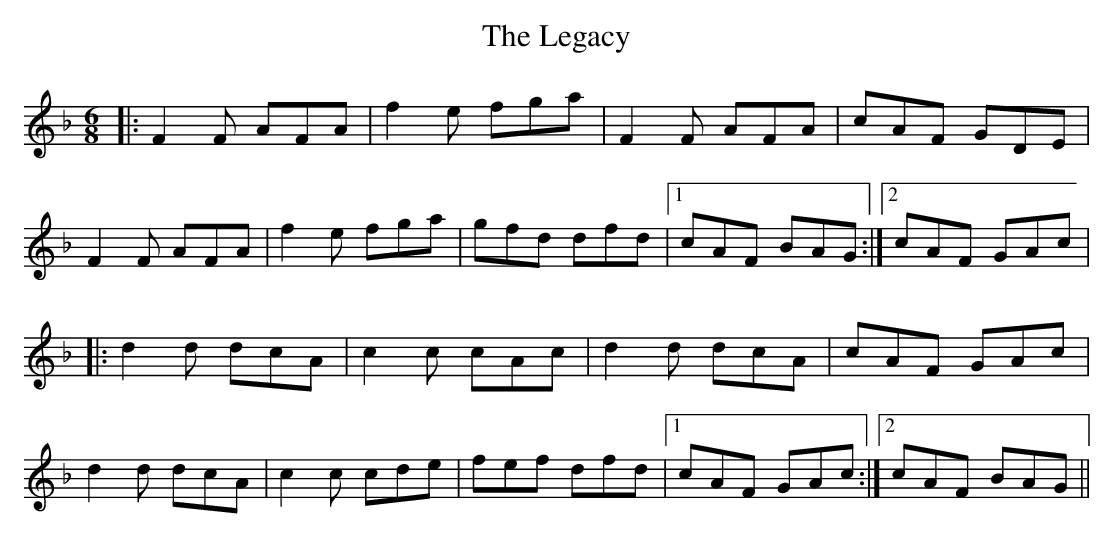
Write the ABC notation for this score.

X:1
T: The Legacy
M: 6/8
L: 1/8
K: Fmaj
|:F2F AFA|f2 e fga|F2 F AFA|cAF GDE|
F2 F AFA|f2 e fga|gfd dfd|1 cAF BAG:|2 cAF GAc|
|:d2 d dcA|c2 c cAc|d2 d dcA|cAF GAc|
d2 d dcA|c2 c cde|fef dfd|1 cAF GAc:|2 cAF BAG||
